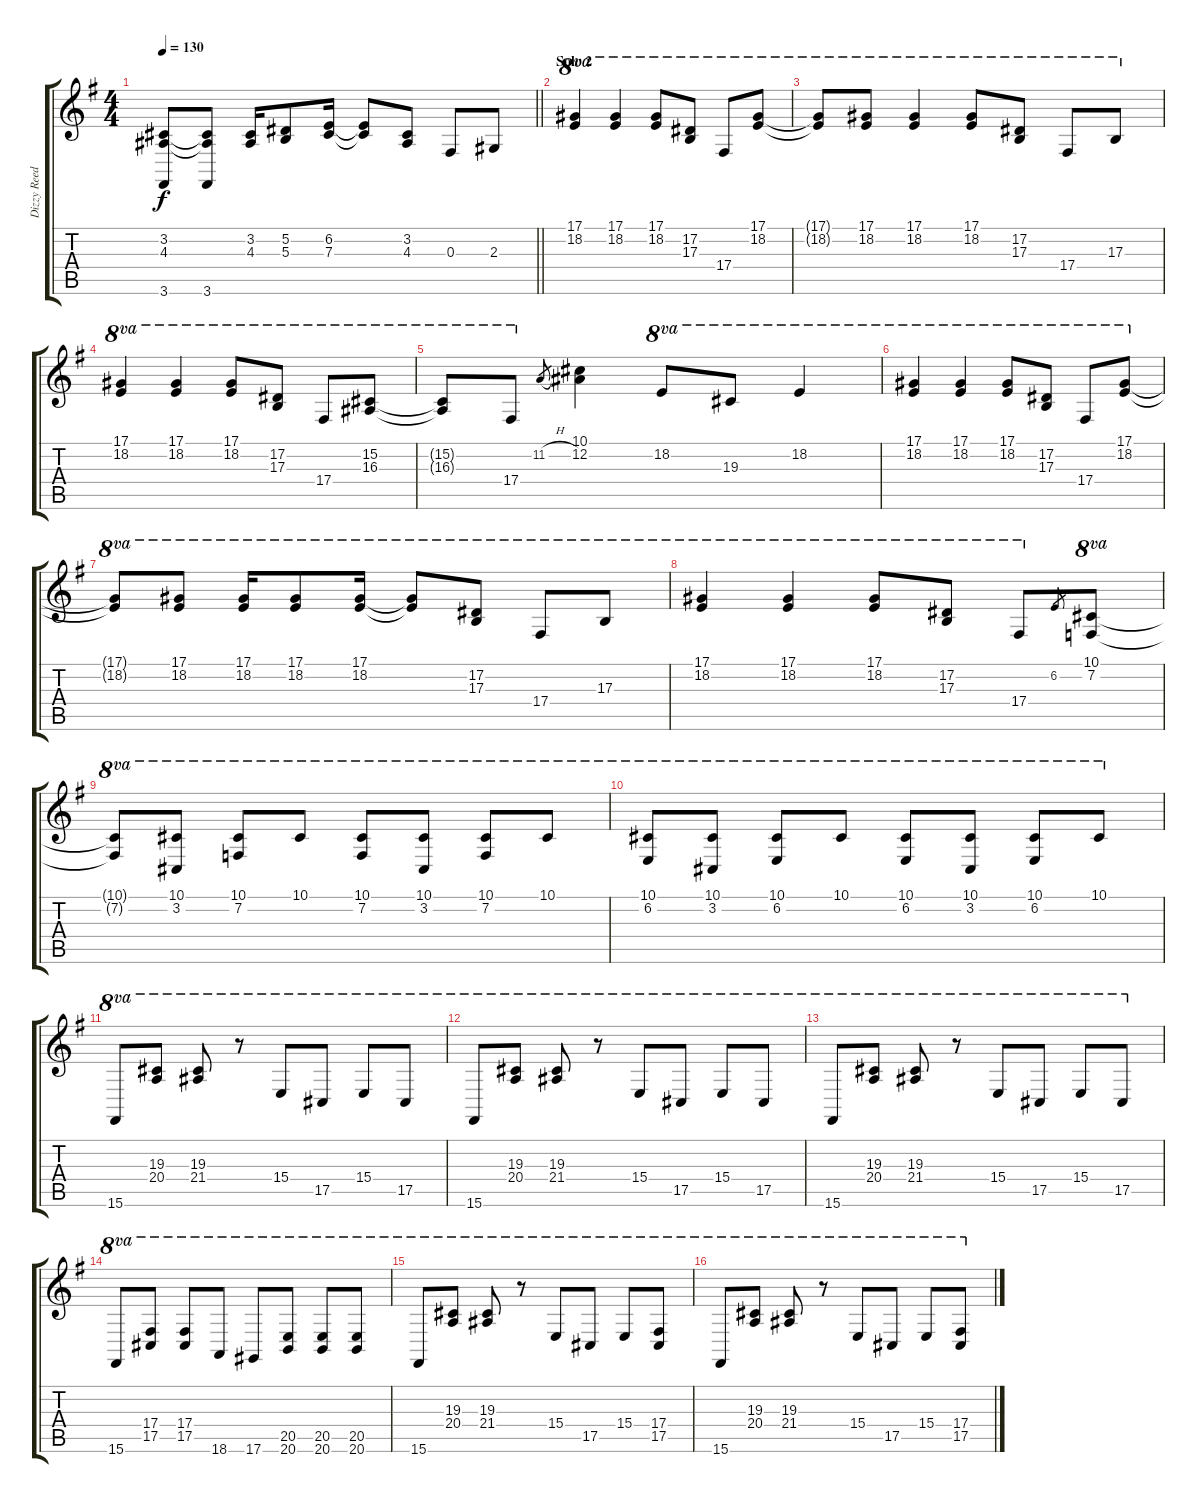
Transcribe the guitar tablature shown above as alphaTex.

\track ("Dizzy Reed - Piano" "Dizzy Reed") {instrument acousticgrandpiano}
\staff {score tabs}
\tuning (Eb4 Bb3 Gb3 Db3 Ab2 Eb2) {hide}
\ts (4 4)
\tempo 130
\clef g2
\barLineRight lightlight
\ks g
(3.2{t} 4.3{t} 3.6{t}).8{dy f} (3.2{t} 4.3{t} 3.6).8 (3.2 4.3).16 (5.2 5.3).8 (6.2 7.3).16 (6.2{t} 7.3{t}).8 (3.2 4.3).8 0.3.8 2.3.8 |
\section ("" "Solo 2")
(17.1 18.2).4{ot 8va} (17.1 18.2).4{ot 8va} (17.1 18.2).8{ot 8va} (17.2 17.3).8{ot 8va} 17.4.8{ot 8va} (17.1 18.2).8{ot 8va} |
(17.1{t} 18.2{t}).8{ot 8va} (17.1 18.2).8{ot 8va} (17.1 18.2).4{ot 8va} (17.1 18.2).8{ot 8va} (17.2 17.3).8{ot 8va} 17.4.8{ot 8va} 17.3.8{ot 8va} |
(17.1 18.2).4{ot 8va} (17.1 18.2).4{ot 8va} (17.1 18.2).8{ot 8va} (17.2 17.3).8{ot 8va} 17.4.8{ot 8va} (15.2 16.3).8{ot 8va} |
(15.2{t} 16.3{t}).8{ot 8va} 17.4.8{ot 8va} 11.2{h}.8{gr} (10.1 12.2).4 18.2.8{ot 8va} 19.3.8{ot 8va} 18.2.4{ot 8va} |
(17.1 18.2).4{ot 8va} (17.1 18.2).4{ot 8va} (17.1 18.2).8{ot 8va} (17.2 17.3).8{ot 8va} 17.4.8{ot 8va} (17.1 18.2).8{ot 8va} |
(17.1{t} 18.2{t}).8{ot 8va} (17.1 18.2).8{ot 8va} (17.1 18.2).16{ot 8va} (17.1 18.2).8{ot 8va} (17.1 18.2).16{ot 8va} (17.1{t} 18.2{t}).8{ot 8va} (17.2 17.3).8{ot 8va} 17.4.8{ot 8va} 17.3.8{ot 8va} |
(17.1 18.2).4{ot 8va} (17.1 18.2).4{ot 8va} (17.1 18.2).8{ot 8va} (17.2 17.3).8{ot 8va} 17.4.8{ot 8va} 6.2.8{gr} (10.1 7.2).8{ot 8va} |
(10.1{t} 7.2{t}).8{ot 8va} (10.1 3.2).8{ot 8va} (10.1 7.2).8{ot 8va} 10.1.8{ot 8va} (10.1 7.2).8{ot 8va} (10.1 3.2).8{ot 8va} (10.1 7.2).8{ot 8va} 10.1.8{ot 8va} |
(10.1 6.2).8{ot 8va} (10.1 3.2).8{ot 8va} (10.1 6.2).8{ot 8va} 10.1.8{ot 8va} (10.1 6.2).8{ot 8va} (10.1 3.2).8{ot 8va} (10.1 6.2).8{ot 8va} 10.1.8{ot 8va} |
15.6.8{ot 8va} (19.3 20.4).8{ot 8va} (19.3 21.4).8{ot 8va} r.8{ot 8va} 15.4.8{ot 8va} 17.5.8{ot 8va} 15.4.8{ot 8va} 17.5.8{ot 8va} |
15.6.8{ot 8va} (19.3 20.4).8{ot 8va} (19.3 21.4).8{ot 8va} r.8{ot 8va} 15.4.8{ot 8va} 17.5.8{ot 8va} 15.4.8{ot 8va} 17.5.8{ot 8va} |
15.6.8{ot 8va} (19.3 20.4).8{ot 8va} (19.3 21.4).8{ot 8va} r.8{ot 8va} 15.4.8{ot 8va} 17.5.8{ot 8va} 15.4.8{ot 8va} 17.5.8{ot 8va} |
15.6.8{ot 8va} (17.4 17.5).8{ot 8va} (17.4 17.5).8{ot 8va} 18.6.8{ot 8va} 17.6.8{ot 8va} (20.5 20.6).8{ot 8va} (20.5 20.6).8{ot 8va} (20.5 20.6).8{ot 8va} |
15.6.8{ot 8va} (19.3 20.4).8{ot 8va} (19.3 21.4).8{ot 8va} r.8{ot 8va} 15.4.8{ot 8va} 17.5.8{ot 8va} 15.4.8{ot 8va} (17.4 17.5).8{ot 8va} |
15.6.8{ot 8va} (19.3 20.4).8{ot 8va} (19.3 21.4).8{ot 8va} r.8{ot 8va} 15.4.8{ot 8va} 17.5.8{ot 8va} 15.4.8{ot 8va} (17.4 17.5).8{ot 8va}
